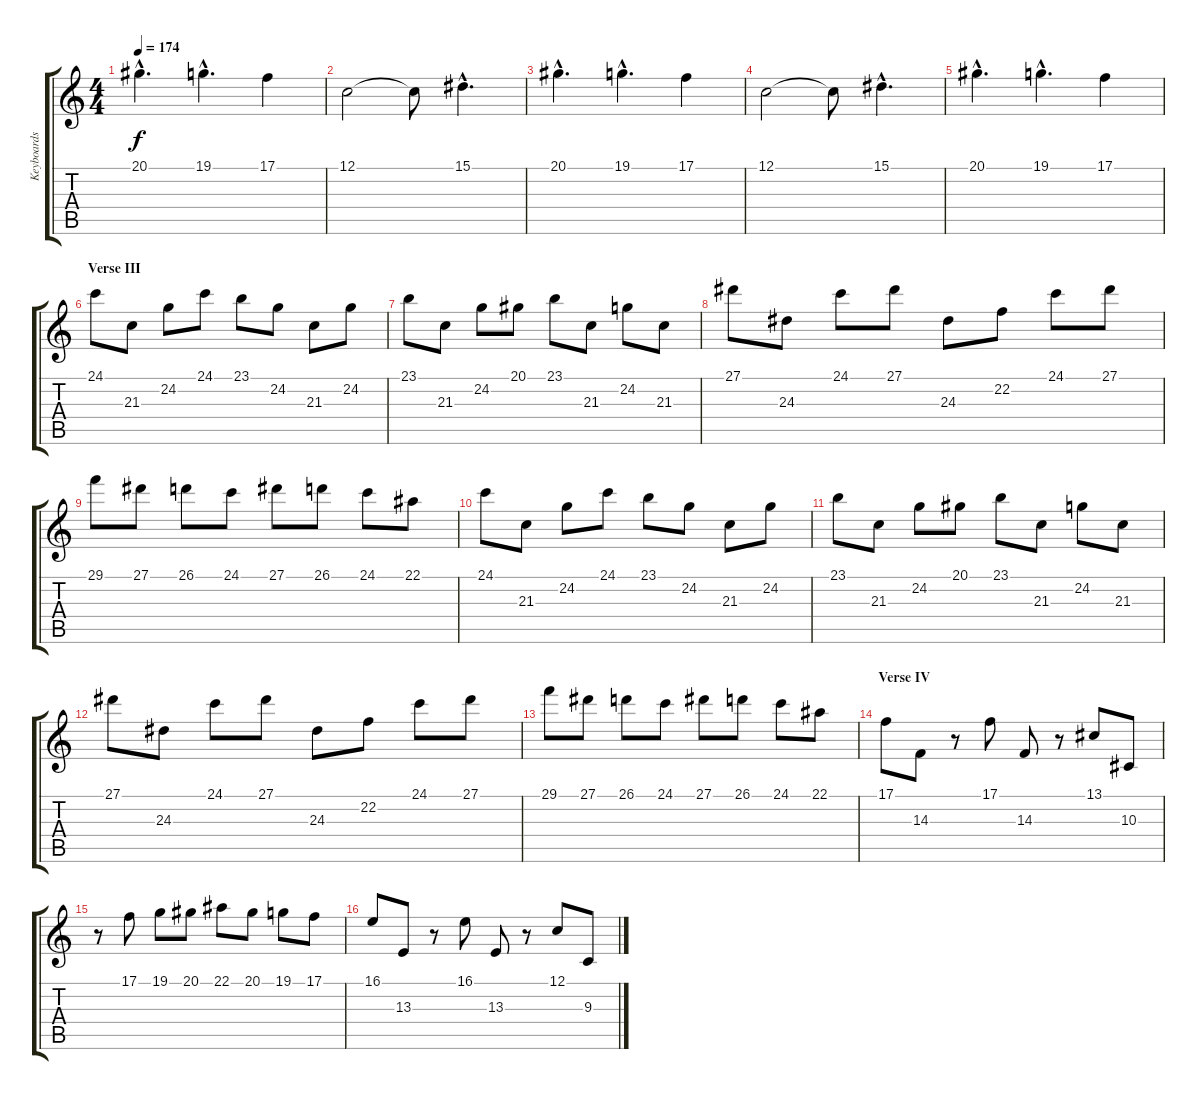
\track ("Keyboards" "Keyboards") {instrument musicbox}
\staff {score tabs}
\tuning (C4 G3 Eb3 Bb2 F2 C2) {hide}
\ts (4 4)
\tempo 174
\clef g2
\ks c
20.1{hac}.4{d dy f} 19.1{hac}.4{d} 17.1.4 |
12.1.2 12.1{t}.8 15.1{hac}.4{d} |
20.1{hac}.4{d} 19.1{hac}.4{d} 17.1.4 |
12.1.2 12.1{t}.8 15.1{hac}.4{d} |
20.1{hac}.4{d} 19.1{hac}.4{d} 17.1.4 |
\section ("" "Verse III")
24.1.8 21.3.8 24.2.8 24.1.8 23.1.8 24.2.8 21.3.8 24.2.8 |
23.1.8 21.3.8 24.2.8 20.1.8 23.1.8 21.3.8 24.2.8 21.3.8 |
27.1.8 24.3.8 24.1.8 27.1.8 24.3.8 22.2.8 24.1.8 27.1.8 |
29.1.8 27.1.8 26.1.8 24.1.8 27.1.8 26.1.8 24.1.8 22.1.8 |
24.1.8 21.3.8 24.2.8 24.1.8 23.1.8 24.2.8 21.3.8 24.2.8 |
23.1.8 21.3.8 24.2.8 20.1.8 23.1.8 21.3.8 24.2.8 21.3.8 |
27.1.8 24.3.8 24.1.8 27.1.8 24.3.8 22.2.8 24.1.8 27.1.8 |
29.1.8 27.1.8 26.1.8 24.1.8 27.1.8 26.1.8 24.1.8 22.1.8 |
\section ("" "Verse IV")
17.1.8 14.3.8 r.8 17.1.8 14.3.8 r.8 13.1.8 10.3.8 |
r.8 17.1.8 19.1.8 20.1.8 22.1.8 20.1.8 19.1.8 17.1.8 |
16.1.8 13.3.8 r.8 16.1.8 13.3.8 r.8 12.1.8 9.3.8
